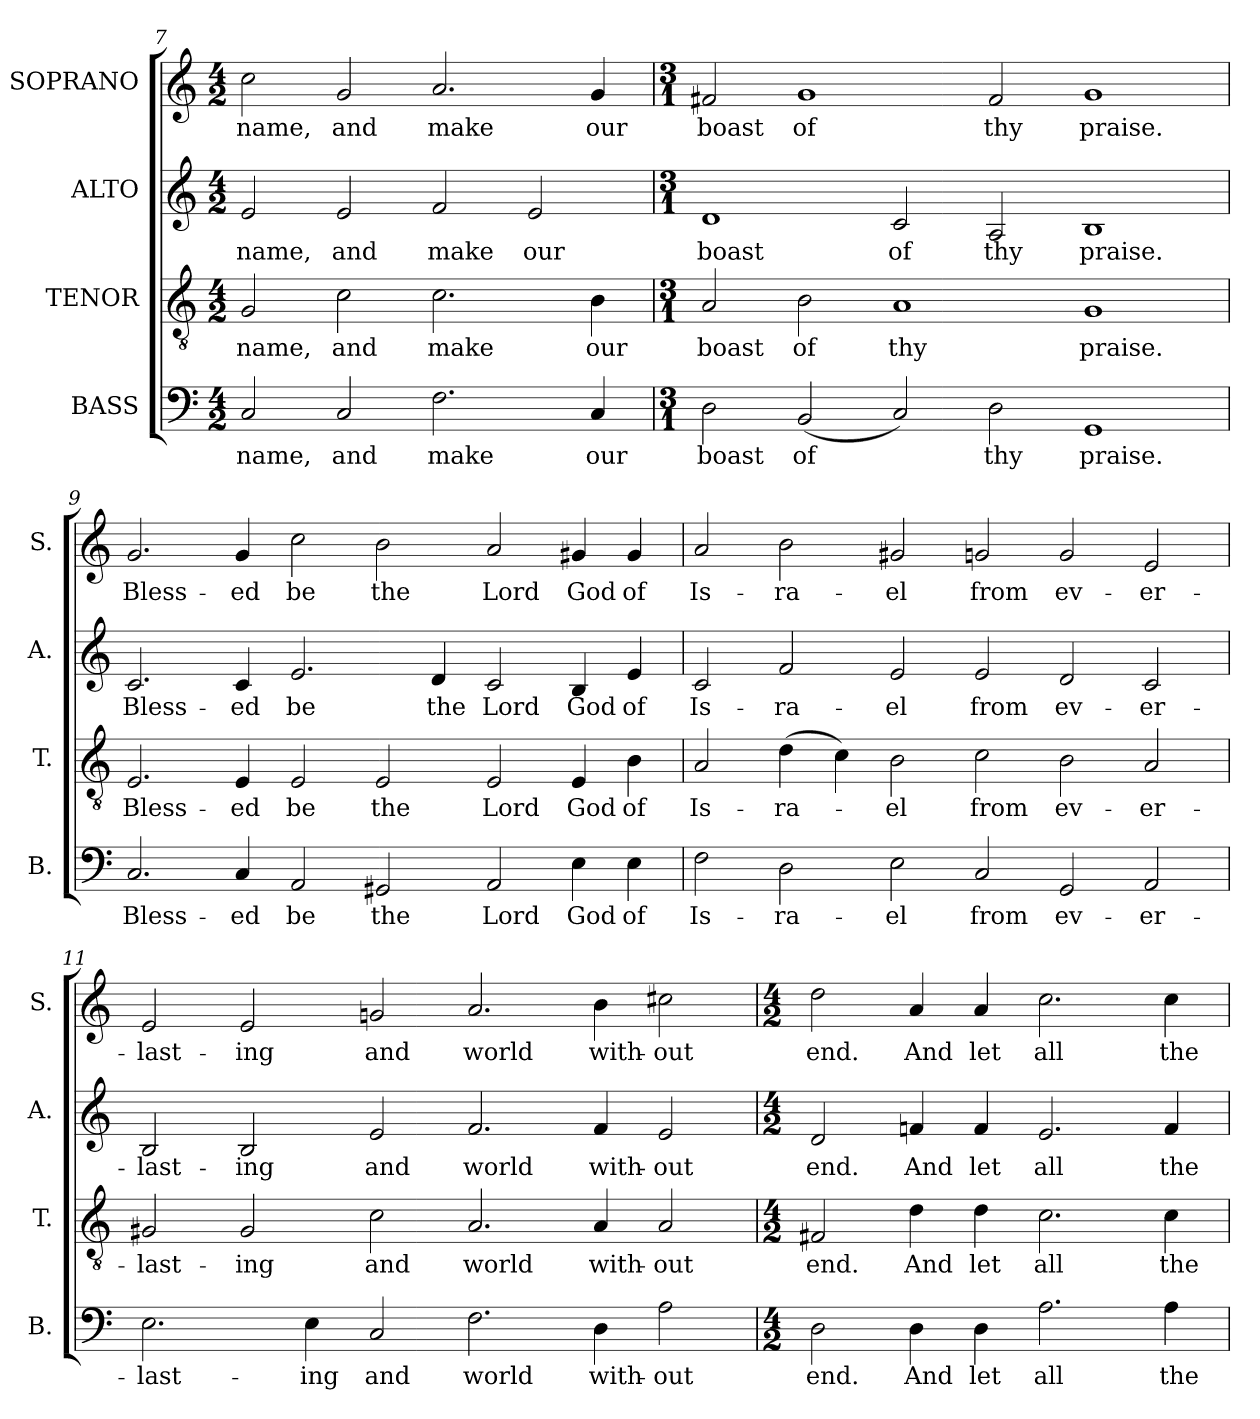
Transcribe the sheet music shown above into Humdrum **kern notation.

**kern	**text	**kern	**text	**kern	**text	**kern	**text
*part4	*part4	*part3	*part3	*part2	*part2	*part1	*part1
*staff4	*staff4	*staff3	*staff3	*staff2	*staff2	*staff1	*staff1
*I"BASS	*	*I"TENOR	*	*I"ALTO	*	*I"SOPRANO	*
*I'B.	*	*I'T.	*	*I'A.	*	*I'S.	*
*clefF4	*	*clefGv2	*	*clefG2	*	*clefG2	*
*	*	*ITrd7c12	*	*	*	*	*
*k[]	*	*k[]	*	*k[]	*	*k[]	*
*C:	*	*C:	*	*C:	*	*C:	*
*M4/2	*	*M4/2	*	*M4/2	*	*M4/2	*
=7	=7	=7	=7	=7	=7	=7	=7
!	!LO:LY:b	!	!LO:LY:b	!	!LO:LY:b	!	!LO:LY:b
2C/	name,	2GG/	name,	2e/	name,	2cc\	name,
!	!LO:LY:b	!	!LO:LY:b	!	!LO:LY:b	!	!LO:LY:b
2C/	and	2C\	and	2e/	and	2g/	and
!	!LO:LY:b	!	!LO:LY:b	!	!LO:LY:b	!	!LO:LY:b
2.F\	make	2.C\	make	2f/	make	2.a/	make
!	!	!	!	!	!LO:LY:b	!	!
.	.	.	.	2e/	our	.	.
!	!LO:LY:b	!	!LO:LY:b	!	!	!	!LO:LY:b
4C/	our	4BB\	our	.	.	4g/	our
=8	=8	=8	=8	=8	=8	=8	=8
*M3/1	*	*M3/1	*	*M3/1	*	*M3/1	*
!	!LO:LY:b	!	!LO:LY:b	!	!LO:LY:b	!	!LO:LY:b
2D\	boast	2AA/	boast	1d	boast	2f#X/	boast
!	!LO:LY:b	!	!LO:LY:b	!	!	!	!LO:LY:b
(<2BB/	of	2BB\	of	.	.	1g	of
!	!	!	!LO:LY:b	!	!LO:LY:b	!	!
2C/)	.	1AA	thy	2c/	of	.	.
!	!LO:LY:b	!	!	!	!LO:LY:b	!	!LO:LY:b
2D\	thy	.	.	2A/	thy	2f#/	thy
!	!LO:LY:b	!	!LO:LY:b	!	!LO:LY:b	!	!LO:LY:b
1GG	praise.	1GG	praise.	1B	praise.	1g	praise.
=9	=9	=9	=9	=9	=9	=9	=9
!	!LO:LY:b	!	!LO:LY:b	!	!LO:LY:b	!	!LO:LY:b
2.C/	Bless-	2.EE/	Bless-	2.c/	Bless-	2.g/	Bless-
!	!LO:LY:b	!	!LO:LY:b	!	!LO:LY:b	!	!LO:LY:b
4C/	-ed	4EE/	-ed	4c/	-ed	4g/	-ed
!	!LO:LY:b	!	!LO:LY:b	!	!LO:LY:b	!	!LO:LY:b
2AA/	be	2EE/	be	2.e/	be	2cc\	be
!	!LO:LY:b	!	!LO:LY:b	!	!	!	!LO:LY:b
2GG#X/	the	2EE/	the	.	.	2b\	the
!	!	!	!	!	!LO:LY:b	!	!
.	.	.	.	4d/	the	.	.
!	!LO:LY:b	!	!LO:LY:b	!	!LO:LY:b	!	!LO:LY:b
2AA/	Lord	2EE/	Lord	2c/	Lord	2a/	Lord
!	!LO:LY:b	!	!LO:LY:b	!	!LO:LY:b	!	!LO:LY:b
4E\	God	4EE/	God	4B/	God	4g#X/	God
!	!LO:LY:b	!	!LO:LY:b	!	!LO:LY:b	!	!LO:LY:b
4E\	of	4BB\	of	4e/	of	4g#/	of
!!LO:LB:g=z
=10	=10	=10	=10	=10	=10	=10	=10
!	!LO:LY:b	!	!LO:LY:b	!	!LO:LY:b	!	!LO:LY:b
2F\	Is-	2AA/	Is-	2c/	Is-	2a/	Is-
!	!LO:LY:b	!	!LO:LY:b	!	!LO:LY:b	!	!LO:LY:b
2D\	-ra-	(>4D\	-ra-	2f/	-ra-	2b\	-ra-
.	.	4C\)	.	.	.	.	.
!	!LO:LY:b	!	!LO:LY:b	!	!LO:LY:b	!	!LO:LY:b
2E\	-el	2BB\	-el	2e/	-el	2g#X/	-el
!	!LO:LY:b	!	!LO:LY:b	!	!LO:LY:b	!	!LO:LY:b
2C/	from	2C\	from	2e/	from	2gn/	from
!	!LO:LY:b	!	!LO:LY:b	!	!LO:LY:b	!	!LO:LY:b
2GG/	ev-	2BB\	ev-	2d/	ev-	2g/	ev-
!	!LO:LY:b	!	!LO:LY:b	!	!LO:LY:b	!	!LO:LY:b
2AA/	-er-	2AA/	-er-	2c/	-er-	2e/	-er-
=11	=11	=11	=11	=11	=11	=11	=11
!	!LO:LY:b	!	!LO:LY:b	!	!LO:LY:b	!	!LO:LY:b
2.E\	-last-	2GG#X/	-last-	2B/	-last-	2e/	-last-
!	!	!	!LO:LY:b	!	!LO:LY:b	!	!LO:LY:b
.	.	2GG#/	-ing	2B/	-ing	2e/	-ing
!	!LO:LY:b	!	!	!	!	!	!
4E\	-ing	.	.	.	.	.	.
!	!LO:LY:b	!	!LO:LY:b	!	!LO:LY:b	!	!LO:LY:b
2C/	and	2C\	and	2e/	and	2gn/	and
!	!LO:LY:b	!	!LO:LY:b	!	!LO:LY:b	!	!LO:LY:b
2.F\	world	2.AA/	world	2.f/	world	2.a/	world
!	!LO:LY:b	!	!LO:LY:b	!	!LO:LY:b	!	!LO:LY:b
4D\	with-	4AA/	with-	4f/	with-	4b\	with-
!	!LO:LY:b	!	!LO:LY:b	!	!LO:LY:b	!	!LO:LY:b
2A\	-out	2AA/	-out	2e/	-out	2cc#X\	-out
=12	=12	=12	=12	=12	=12	=12	=12
*M4/2	*	*M4/2	*	*M4/2	*	*M4/2	*
!	!LO:LY:b	!	!LO:LY:b	!	!LO:LY:b	!	!LO:LY:b
2D\	end.	2FF#X/	end.	2d/	end.	2dd\	end.
!	!LO:LY:b	!	!LO:LY:b	!	!LO:LY:b	!	!LO:LY:b
4D\	And	4D\	And	4fn/	And	4a/	And
!	!LO:LY:b	!	!LO:LY:b	!	!LO:LY:b	!	!LO:LY:b
4D\	let	4D\	let	4f/	let	4a/	let
!	!LO:LY:b	!	!LO:LY:b	!	!LO:LY:b	!	!LO:LY:b
2.A\	all	2.C\	all	2.e/	all	2.cc\	all
!	!LO:LY:b	!	!LO:LY:b	!	!LO:LY:b	!	!LO:LY:b
4A\	the	4C\	the	4f/	the	4cc\	the
=	=	=	=	=	=	=	=
*-	*-	*-	*-	*-	*-	*-	*-
